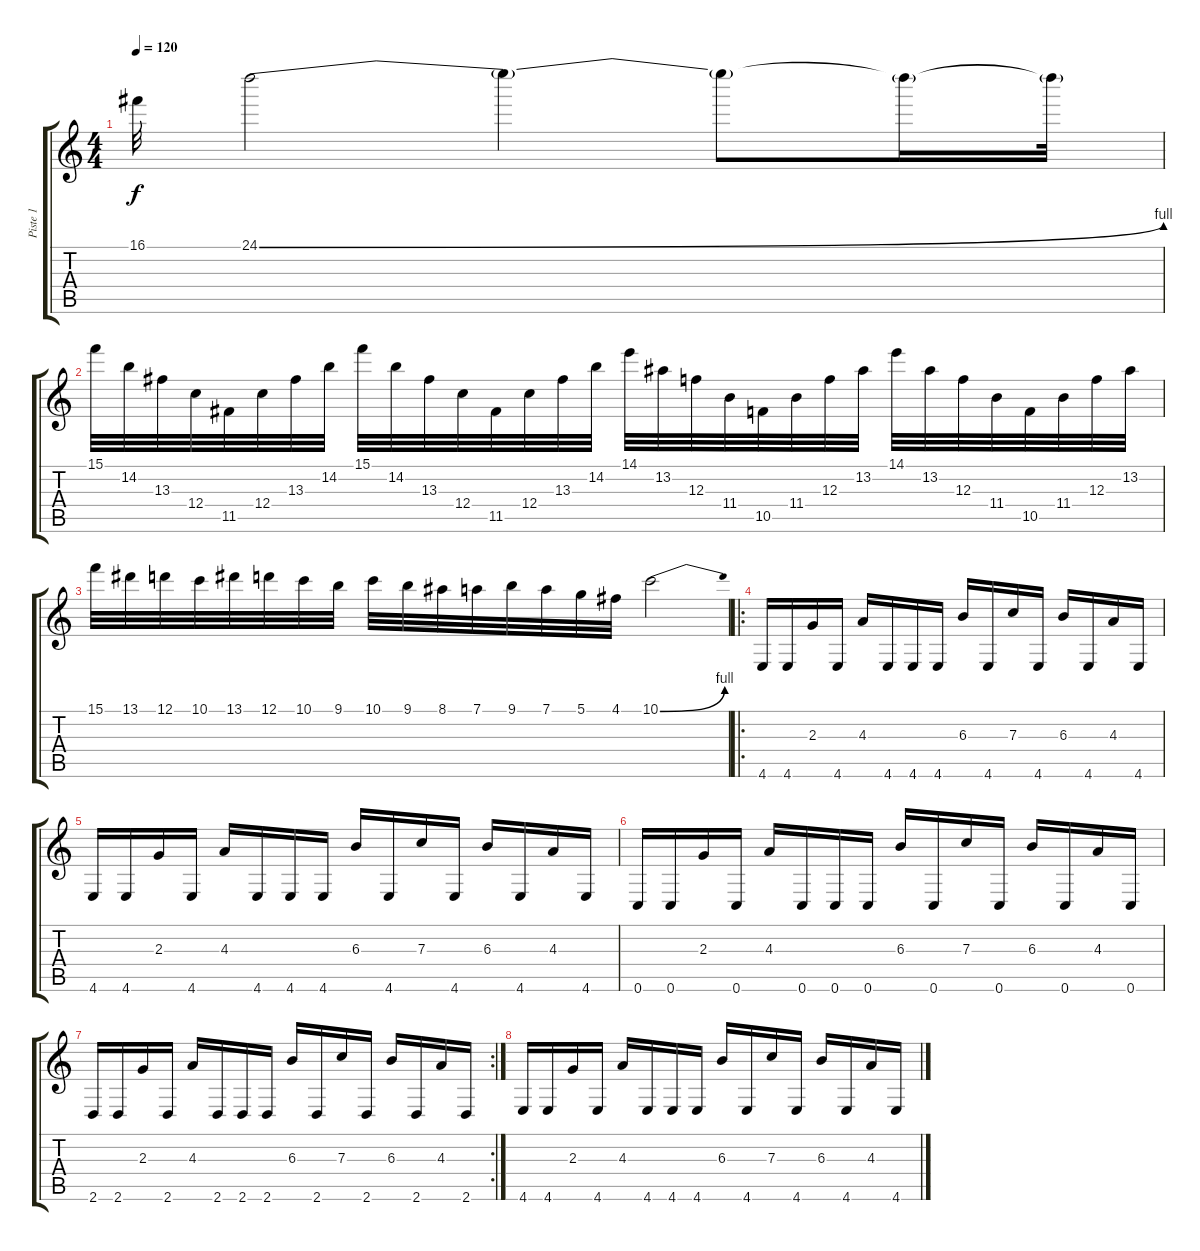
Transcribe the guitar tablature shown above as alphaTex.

\track ("Piste 1" "Piste 1") {instrument distortionguitar}
\staff {score tabs}
\tuning (D4 A3 F3 C3 G2 C2) {hide}
\ts (4 4)
\tempo 120
\clef g2
\ks c
16.1.32{dy f} 24.1{be (bend 0 0 60 4)}.2 24.1{t}.4 24.1{t}.8 24.1{t}.16 24.1{t}.32 |
15.1.32 14.2.32 13.3.32 12.4.32 11.5.32 12.4.32 13.3.32 14.2.32 15.1.32 14.2.32 13.3.32 12.4.32 11.5.32 12.4.32 13.3.32 14.2.32 14.1.32 13.2.32 12.3.32 11.4.32 10.5.32 11.4.32 12.3.32 13.2.32 14.1.32 13.2.32 12.3.32 11.4.32 10.5.32 11.4.32 12.3.32 13.2.32 |
15.1.32 13.1.32 12.1.32 10.1.32 13.1.32 12.1.32 10.1.32 9.1.32 10.1.32 9.1.32 8.1.32 7.1.32 9.1.32 7.1.32 5.1.32 4.1.32 10.1{be (bend 0 0 60 4)}.2 |
\ro
4.6.16 4.6.16 2.3.16 4.6.16 4.3.16 4.6.16 4.6.16 4.6.16 6.3.16 4.6.16 7.3.16 4.6.16 6.3.16 4.6.16 4.3.16 4.6.16 |
4.6.16 4.6.16 2.3.16 4.6.16 4.3.16 4.6.16 4.6.16 4.6.16 6.3.16 4.6.16 7.3.16 4.6.16 6.3.16 4.6.16 4.3.16 4.6.16 |
0.6.16 0.6.16 2.3.16 0.6.16 4.3.16 0.6.16 0.6.16 0.6.16 6.3.16 0.6.16 7.3.16 0.6.16 6.3.16 0.6.16 4.3.16 0.6.16 |
\rc 2
2.6.16 2.6.16 2.3.16 2.6.16 4.3.16 2.6.16 2.6.16 2.6.16 6.3.16 2.6.16 7.3.16 2.6.16 6.3.16 2.6.16 4.3.16 2.6.16 |
4.6.16{volume 8} 4.6.16 2.3.16 4.6.16 4.3.16 4.6.16 4.6.16 4.6.16 6.3.16 4.6.16 7.3.16 4.6.16 6.3.16 4.6.16 4.3.16 4.6.16
